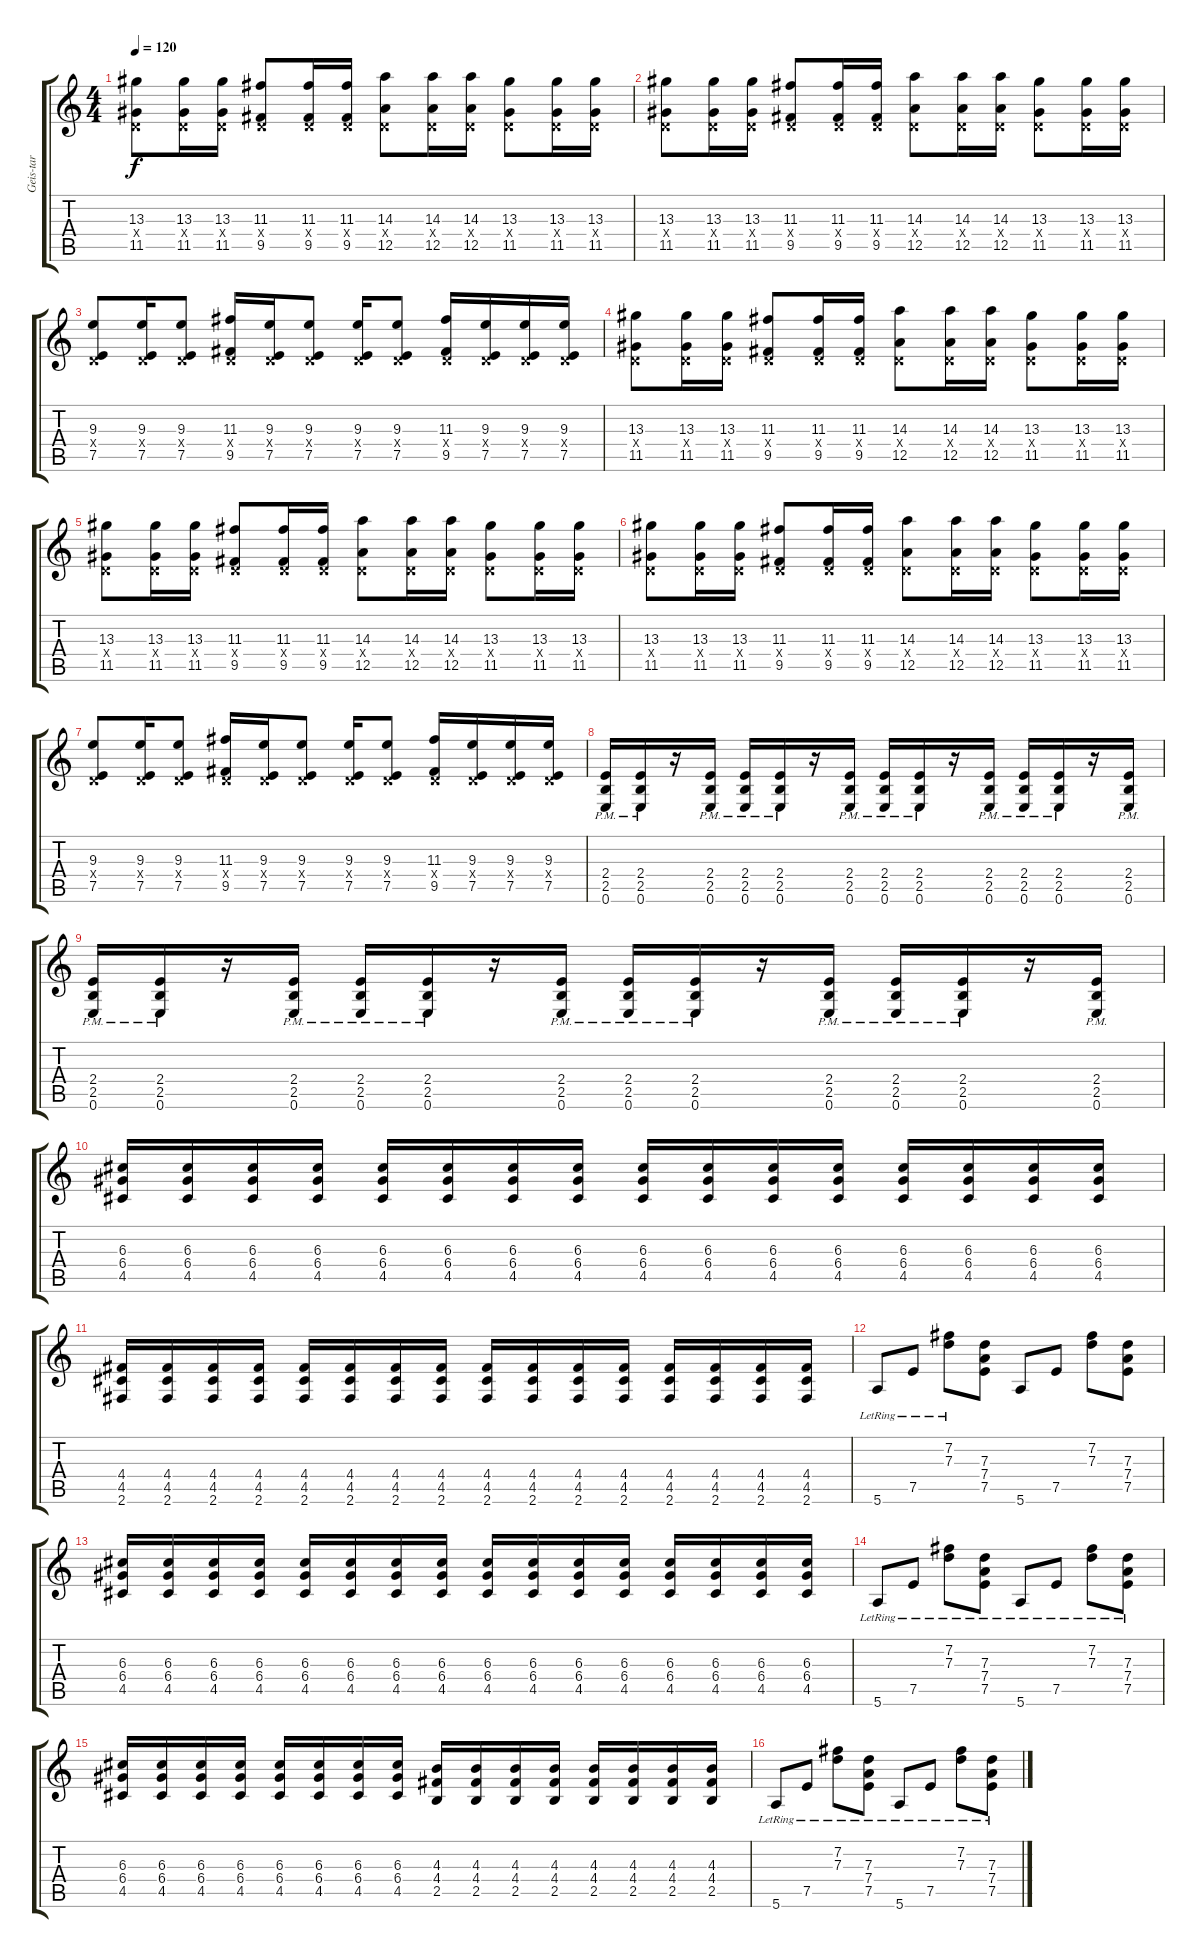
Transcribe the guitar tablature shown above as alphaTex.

\track ("Geis-tar" "Geis-tar") {instrument distortionguitar}
\staff {score tabs}
\tuning (E4 B3 G3 D3 A2 E2) {hide}
\ts (4 4)
\tempo 120
\clef g2
\ks c
(13.3 0.4{x} 11.5).8{dy f} (13.3 0.4{x} 11.5).16 (13.3 0.4{x} 11.5).16 (11.3 0.4{x} 9.5).8 (11.3 0.4{x} 9.5).16 (11.3 0.4{x} 9.5).16 (14.3 0.4{x} 12.5).8 (14.3 0.4{x} 12.5).16 (14.3 0.4{x} 12.5).16 (13.3 0.4{x} 11.5).8 (13.3 0.4{x} 11.5).16 (13.3 0.4{x} 11.5).16 |
(13.3 0.4{x} 11.5).8 (13.3 0.4{x} 11.5).16 (13.3 0.4{x} 11.5).16 (11.3 0.4{x} 9.5).8 (11.3 0.4{x} 9.5).16 (11.3 0.4{x} 9.5).16 (14.3 0.4{x} 12.5).8 (14.3 0.4{x} 12.5).16 (14.3 0.4{x} 12.5).16 (13.3 0.4{x} 11.5).8 (13.3 0.4{x} 11.5).16 (13.3 0.4{x} 11.5).16 |
(9.3 0.4{x} 7.5).8 (9.3 0.4{x} 7.5).16 (9.3 0.4{x} 7.5).8 (11.3 0.4{x} 9.5).16 (9.3 0.4{x} 7.5).16 (9.3 0.4{x} 7.5).8 (9.3 0.4{x} 7.5).16 (9.3 0.4{x} 7.5).8 (11.3 0.4{x} 9.5).16 (9.3 0.4{x} 7.5).16 (9.3 0.4{x} 7.5).16 (9.3 0.4{x} 7.5).16 |
(13.3 0.4{x} 11.5).8 (13.3 0.4{x} 11.5).16 (13.3 0.4{x} 11.5).16 (11.3 0.4{x} 9.5).8 (11.3 0.4{x} 9.5).16 (11.3 0.4{x} 9.5).16 (14.3 0.4{x} 12.5).8 (14.3 0.4{x} 12.5).16 (14.3 0.4{x} 12.5).16 (13.3 0.4{x} 11.5).8 (13.3 0.4{x} 11.5).16 (13.3 0.4{x} 11.5).16 |
(13.3 0.4{x} 11.5).8 (13.3 0.4{x} 11.5).16 (13.3 0.4{x} 11.5).16 (11.3 0.4{x} 9.5).8 (11.3 0.4{x} 9.5).16 (11.3 0.4{x} 9.5).16 (14.3 0.4{x} 12.5).8 (14.3 0.4{x} 12.5).16 (14.3 0.4{x} 12.5).16 (13.3 0.4{x} 11.5).8 (13.3 0.4{x} 11.5).16 (13.3 0.4{x} 11.5).16 |
(13.3 0.4{x} 11.5).8 (13.3 0.4{x} 11.5).16 (13.3 0.4{x} 11.5).16 (11.3 0.4{x} 9.5).8 (11.3 0.4{x} 9.5).16 (11.3 0.4{x} 9.5).16 (14.3 0.4{x} 12.5).8 (14.3 0.4{x} 12.5).16 (14.3 0.4{x} 12.5).16 (13.3 0.4{x} 11.5).8 (13.3 0.4{x} 11.5).16 (13.3 0.4{x} 11.5).16 |
(9.3 0.4{x} 7.5).8 (9.3 0.4{x} 7.5).16 (9.3 0.4{x} 7.5).8 (11.3 0.4{x} 9.5).16 (9.3 0.4{x} 7.5).16 (9.3 0.4{x} 7.5).8 (9.3 0.4{x} 7.5).16 (9.3 0.4{x} 7.5).8 (11.3 0.4{x} 9.5).16 (9.3 0.4{x} 7.5).16 (9.3 0.4{x} 7.5).16 (9.3 0.4{x} 7.5).16 |
(2.4{pm} 2.5{pm} 0.6{pm}).16 (2.4{pm} 2.5{pm} 0.6{pm}).16 r.16 (2.4{pm} 2.5{pm} 0.6{pm}).16 (2.4{pm} 2.5{pm} 0.6{pm}).16 (2.4{pm} 2.5{pm} 0.6{pm}).16 r.16 (2.4{pm} 2.5{pm} 0.6{pm}).16 (2.4{pm} 2.5{pm} 0.6{pm}).16 (2.4{pm} 2.5{pm} 0.6{pm}).16 r.16 (2.4{pm} 2.5{pm} 0.6{pm}).16 (2.4{pm} 2.5{pm} 0.6{pm}).16 (2.4{pm} 2.5{pm} 0.6{pm}).16 r.16 (2.4{pm} 2.5{pm} 0.6{pm}).16 |
(2.4{pm} 2.5{pm} 0.6{pm}).16 (2.4{pm} 2.5{pm} 0.6{pm}).16 r.16 (2.4{pm} 2.5{pm} 0.6{pm}).16 (2.4{pm} 2.5{pm} 0.6{pm}).16 (2.4{pm} 2.5{pm} 0.6{pm}).16 r.16 (2.4{pm} 2.5{pm} 0.6{pm}).16 (2.4{pm} 2.5{pm} 0.6{pm}).16 (2.4{pm} 2.5{pm} 0.6{pm}).16 r.16 (2.4{pm} 2.5{pm} 0.6{pm}).16 (2.4{pm} 2.5{pm} 0.6{pm}).16 (2.4{pm} 2.5{pm} 0.6{pm}).16 r.16 (2.4{pm} 2.5{pm} 0.6{pm}).16 |
(6.3 6.4 4.5).16 (6.3 6.4 4.5).16 (6.3 6.4 4.5).16 (6.3 6.4 4.5).16 (6.3 6.4 4.5).16 (6.3 6.4 4.5).16 (6.3 6.4 4.5).16 (6.3 6.4 4.5).16 (6.3 6.4 4.5).16 (6.3 6.4 4.5).16 (6.3 6.4 4.5).16 (6.3 6.4 4.5).16 (6.3 6.4 4.5).16 (6.3 6.4 4.5).16 (6.3 6.4 4.5).16 (6.3 6.4 4.5).16 |
(4.4 4.5 2.6).16 (4.4 4.5 2.6).16 (4.4 4.5 2.6).16 (4.4 4.5 2.6).16 (4.4 4.5 2.6).16 (4.4 4.5 2.6).16 (4.4 4.5 2.6).16 (4.4 4.5 2.6).16 (4.4 4.5 2.6).16 (4.4 4.5 2.6).16 (4.4 4.5 2.6).16 (4.4 4.5 2.6).16 (4.4 4.5 2.6).16 (4.4 4.5 2.6).16 (4.4 4.5 2.6).16 (4.4 4.5 2.6).16 |
5.6{lr}.8 7.5{lr}.8 (7.2{lr} 7.3{lr}).8 (7.3 7.4 7.5).8 5.6.8 7.5.8 (7.2 7.3).8 (7.3 7.4 7.5).8 |
(6.3 6.4 4.5).16 (6.3 6.4 4.5).16 (6.3 6.4 4.5).16 (6.3 6.4 4.5).16 (6.3 6.4 4.5).16 (6.3 6.4 4.5).16 (6.3 6.4 4.5).16 (6.3 6.4 4.5).16 (6.3 6.4 4.5).16 (6.3 6.4 4.5).16 (6.3 6.4 4.5).16 (6.3 6.4 4.5).16 (6.3 6.4 4.5).16 (6.3 6.4 4.5).16 (6.3 6.4 4.5).16 (6.3 6.4 4.5).16 |
5.6{lr}.8 7.5{lr}.8 (7.2{lr} 7.3{lr}).8 (7.3{lr} 7.4{lr} 7.5{lr}).8 5.6{lr}.8 7.5{lr}.8 (7.2{lr} 7.3{lr}).8 (7.3{lr} 7.4{lr} 7.5{lr}).8 |
(6.3 6.4 4.5).16 (6.3 6.4 4.5).16 (6.3 6.4 4.5).16 (6.3 6.4 4.5).16 (6.3 6.4 4.5).16 (6.3 6.4 4.5).16 (6.3 6.4 4.5).16 (6.3 6.4 4.5).16 (4.3 4.4 2.5).16 (4.3 4.4 2.5).16 (4.3 4.4 2.5).16 (4.3 4.4 2.5).16 (4.3 4.4 2.5).16 (4.3 4.4 2.5).16 (4.3 4.4 2.5).16 (4.3 4.4 2.5).16 |
5.6{lr}.8 7.5{lr}.8 (7.2{lr} 7.3{lr}).8 (7.3{lr} 7.4{lr} 7.5{lr}).8 5.6{lr}.8 7.5{lr}.8 (7.2{lr} 7.3{lr}).8 (7.3{lr} 7.4{lr} 7.5{lr}).8
